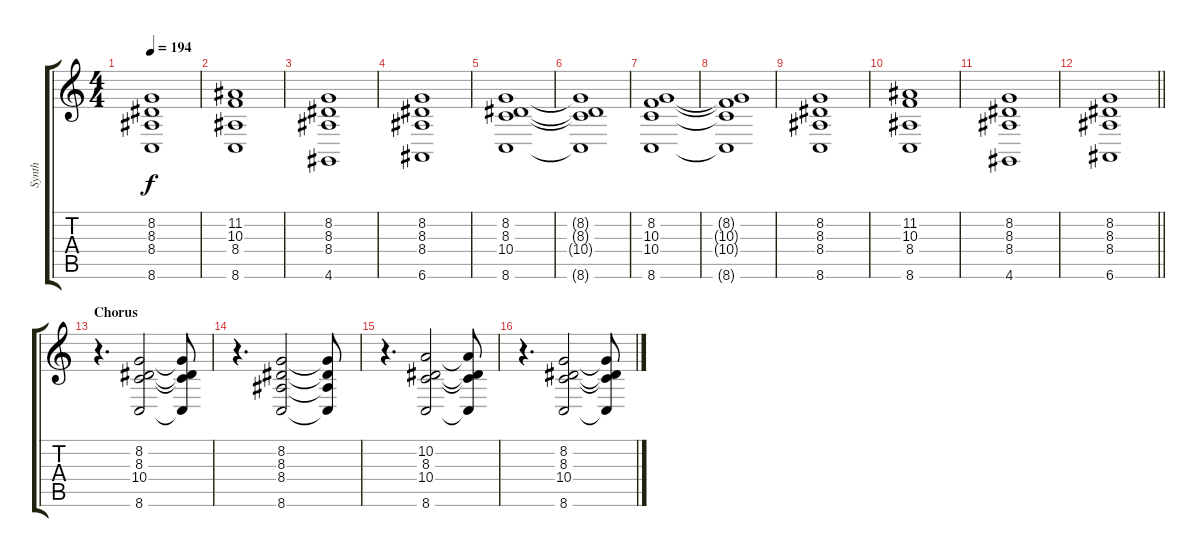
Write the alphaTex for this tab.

\track ("Synth" "Synth") {instrument electricgrandpiano}
\staff {score tabs}
\tuning (E4 B3 G3 D3 A2 E2) {hide}
\ts (4 4)
\tempo 194
\clef g2
\ks c
(8.2 8.3 8.4 8.6).1{dy f} |
(11.2 10.3 8.4 8.6).1 |
(8.2 8.3 8.4 4.6).1 |
(8.2 8.3 8.4 6.6).1 |
(8.2 8.3 10.4 8.6).1 |
(8.2{t} 8.3{t} 10.4{t} 8.6{t}).1 |
(8.2 10.3 10.4 8.6).1 |
(8.2{t} 10.3{t} 10.4{t} 8.6{t}).1 |
(8.2 8.3 8.4 8.6).1 |
(11.2 10.3 8.4 8.6).1 |
(8.2 8.3 8.4 4.6).1 |
\barLineRight lightlight
(8.2 8.3 8.4 6.6).1 |
\section ("" "Chorus")
r.4{d} (8.2 8.3 10.4 8.6).2 (8.2{t} 8.3{t} 10.4{t} 8.6{t}).8 |
r.4{d} (8.2 8.3 8.4 8.6).2 (8.2{t} 8.3{t} 8.4{t} 8.6{t}).8 |
r.4{d} (10.2 8.3 10.4 8.6).2 (10.2{t} 8.3{t} 10.4{t} 8.6{t}).8 |
r.4{d} (8.2 8.3 10.4 8.6).2 (8.2{t} 8.3{t} 10.4{t} 8.6{t}).8
